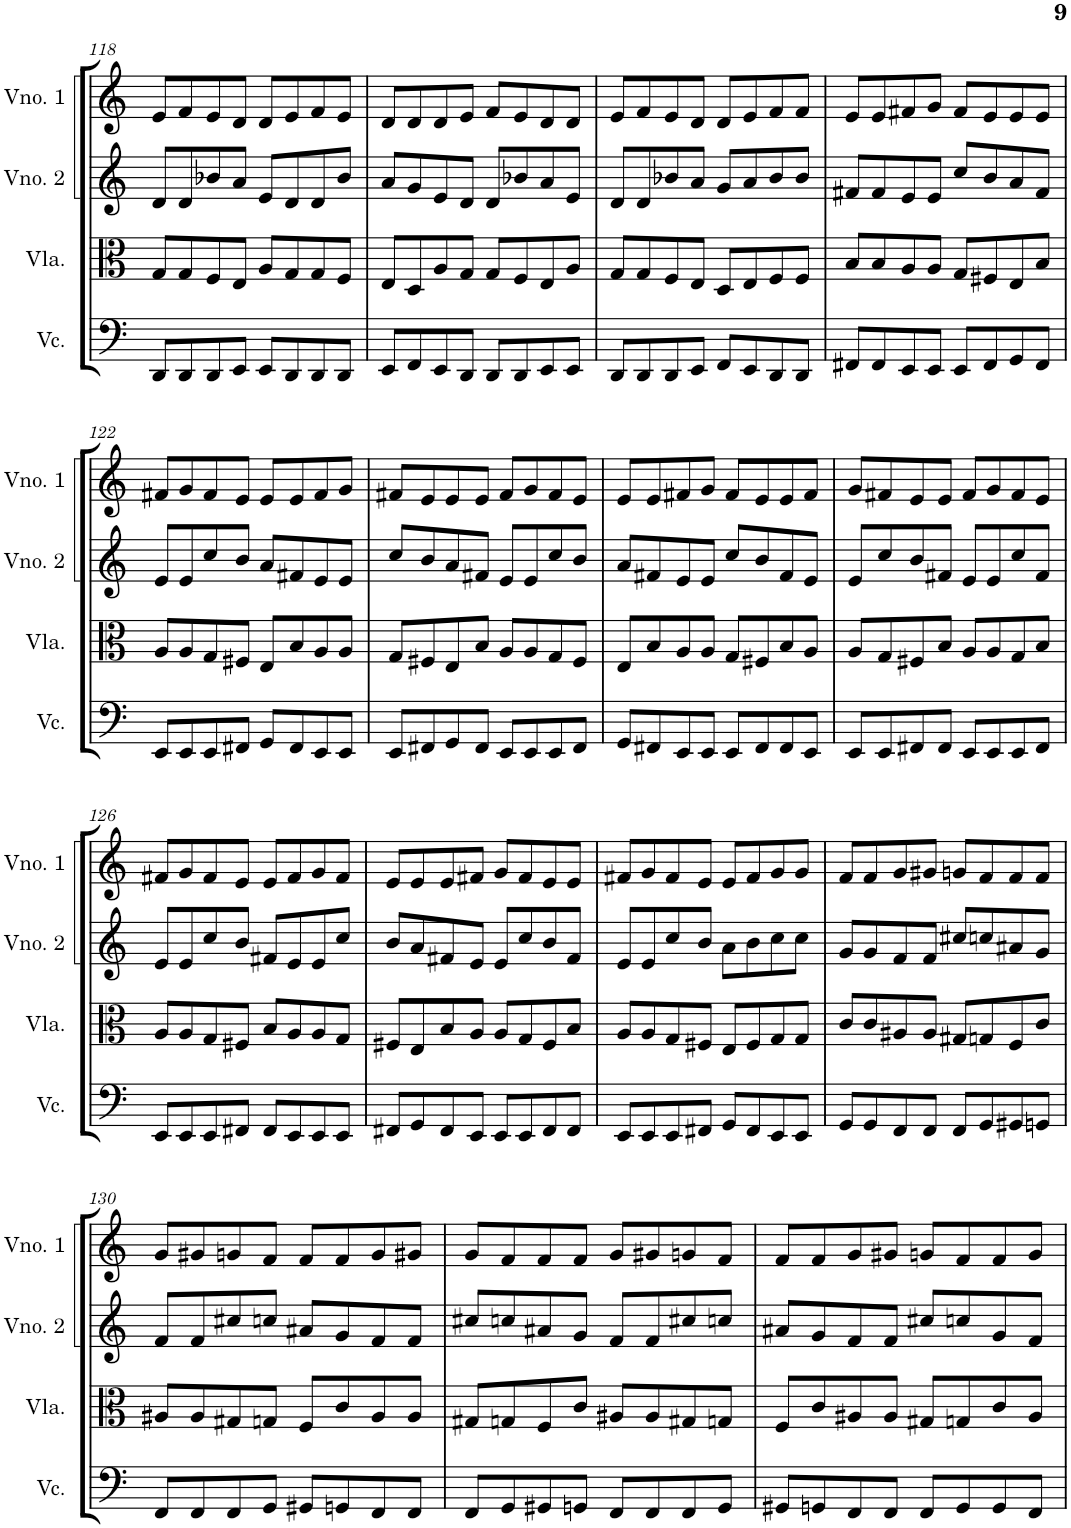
**kern	**kern	**kern	**kern
*part4	*part3	*part2	*part1
*staff4	*staff3	*staff2	*staff1
*I"Violoncelo	*I"Viola	*I"Violino 2	*I"Violino 1
*I'Vc.	*I'Vla.	*I'Vno. 2	*I'Vno. 1
!!LO:PB:g=z
*clefF4	*clefC3	*clefG2	*clefG2
*k[]	*k[]	*k[]	*k[]
*M4/4	*M4/4	*M4/4	*M4/4
=118	=118	=118	=118
8DD/L	8G/L	8d/L	8e/L
8DD/	8G/	8d/	8f/
8DD/	8F/	8b-X/	8e/
8EE/J	8E/J	8a/J	8d/J
8EE/L	8A/L	8e/L	8d/L
8DD/	8G/	8d/	8e/
8DD/	8G/	8d/	8f/
8DD/J	8F/J	8b-/J	8e/J
=119	=119	=119	=119
8EE/L	8E/L	8a/L	8d/L
8FF/	8D/	8g/	8d/
8EE/	8A/	8e/	8d/
8DD/J	8G/J	8d/J	8e/J
8DD/L	8G/L	8d/L	8f/L
8DD/	8F/	8b-X/	8e/
8EE/	8E/	8a/	8d/
8EE/J	8A/J	8e/J	8d/J
=120	=120	=120	=120
8DD/L	8G/L	8d/L	8e/L
8DD/	8G/	8d/	8f/
8DD/	8F/	8b-X/	8e/
8EE/J	8E/J	8a/J	8d/J
8FF/L	8D/L	8g/L	8d/L
8EE/	8E/	8a/	8e/
8DD/	8F/	8b-/	8f/
8DD/J	8F/J	8b-/J	8f/J
=121	=121	=121	=121
8FF#X/L	8B/L	8f#X/L	8e/L
8FF#/	8B/	8f#/	8e/
8EE/	8A/	8e/	8f#X/
8EE/J	8A/J	8e/J	8g/J
8EE/L	8G/L	8cc/L	8f#/L
8FF#/	8F#X/	8b/	8e/
8GG/	8E/	8a/	8e/
8FF#/J	8B/J	8f#/J	8e/J
!!LO:LB:g=z
=122	=122	=122	=122
8EE/L	8A/L	8e/L	8f#X/L
8EE/	8A/	8e/	8g/
8EE/	8G/	8cc/	8f#/
8FF#X/J	8F#X/J	8b/J	8e/J
8GG/L	8E/L	8a/L	8e/L
8FF#/	8B/	8f#X/	8e/
8EE/	8A/	8e/	8f#/
8EE/J	8A/J	8e/J	8g/J
=123	=123	=123	=123
8EE/L	8G/L	8cc/L	8f#X/L
8FF#X/	8F#X/	8b/	8e/
8GG/	8E/	8a/	8e/
8FF#/J	8B/J	8f#X/J	8e/J
8EE/L	8A/L	8e/L	8f#/L
8EE/	8A/	8e/	8g/
8EE/	8G/	8cc/	8f#/
8FF#/J	8F#/J	8b/J	8e/J
=124	=124	=124	=124
8GG/L	8E/L	8a/L	8e/L
8FF#X/	8B/	8f#X/	8e/
8EE/	8A/	8e/	8f#X/
8EE/J	8A/J	8e/J	8g/J
8EE/L	8G/L	8cc/L	8f#/L
8FF#/	8F#X/	8b/	8e/
8FF#/	8B/	8f#/	8e/
8EE/J	8A/J	8e/J	8f#/J
=125	=125	=125	=125
8EE/L	8A/L	8e/L	8g/L
8EE/	8G/	8cc/	8f#X/
8FF#X/	8F#X/	8b/	8e/
8FF#/J	8B/J	8f#X/J	8e/J
8EE/L	8A/L	8e/L	8f#/L
8EE/	8A/	8e/	8g/
8EE/	8G/	8cc/	8f#/
8FF#/J	8B/J	8f#/J	8e/J
!!LO:LB:g=z
=126	=126	=126	=126
8EE/L	8A/L	8e/L	8f#X/L
8EE/	8A/	8e/	8g/
8EE/	8G/	8cc/	8f#/
8FF#X/J	8F#X/J	8b/J	8e/J
8FF#/L	8B/L	8f#X/L	8e/L
8EE/	8A/	8e/	8f#/
8EE/	8A/	8e/	8g/
8EE/J	8G/J	8cc/J	8f#/J
=127	=127	=127	=127
8FF#X/L	8F#X/L	8b/L	8e/L
8GG/	8E/	8a/	8e/
8FF#/	8B/	8f#X/	8e/
8EE/J	8A/J	8e/J	8f#X/J
8EE/L	8A/L	8e/L	8g/L
8EE/	8G/	8cc/	8f#/
8FF#/	8F#/	8b/	8e/
8FF#/J	8B/J	8f#/J	8e/J
=128	=128	=128	=128
8EE/L	8A/L	8e/L	8f#X/L
8EE/	8A/	8e/	8g/
8EE/	8G/	8cc/	8f#/
8FF#X/J	8F#X/J	8b/J	8e/J
8GG/L	8E/L	8a\L	8e/L
8FF#/	8F#/	8b\	8f#/
8EE/	8G/	8cc\	8g/
8EE/J	8G/J	8cc\J	8g/J
=129	=129	=129	=129
8GG/L	8c/L	8g/L	8f/L
8GG/	8c/	8g/	8f/
8FF/	8A#X/	8f/	8g/
8FF/J	8A#/J	8f/J	8g#X/J
8FF/L	8G#X/L	8cc#X/L	8gn/L
8GG/	8Gn/	8ccn/	8f/
8GG#X/	8F/	8a#X/	8f/
8GGn/J	8c/J	8g/J	8f/J
!!LO:LB:g=z
=130	=130	=130	=130
8FF/L	8A#X/L	8f/L	8g/L
8FF/	8A#/	8f/	8g#X/
8FF/	8G#X/	8cc#X/	8gn/
8GG/J	8Gn/J	8ccn/J	8f/J
8GG#X/L	8F/L	8a#X/L	8f/L
8GGn/	8c/	8g/	8f/
8FF/	8A#/	8f/	8g/
8FF/J	8A#/J	8f/J	8g#X/J
=131	=131	=131	=131
8FF/L	8G#X/L	8cc#X/L	8g/L
8GG/	8Gn/	8ccn/	8f/
8GG#X/	8F/	8a#X/	8f/
8GGn/J	8c/J	8g/J	8f/J
8FF/L	8A#X/L	8f/L	8g/L
8FF/	8A#/	8f/	8g#X/
8FF/	8G#X/	8cc#X/	8gn/
8GG/J	8Gn/J	8ccn/J	8f/J
=132	=132	=132	=132
8GG#X/L	8F/L	8a#X/L	8f/L
8GGn/	8c/	8g/	8f/
8FF/	8A#X/	8f/	8g/
8FF/J	8A#/J	8f/J	8g#X/J
8FF/L	8G#X/L	8cc#X/L	8gn/L
8GG/	8Gn/	8ccn/	8f/
8GG/	8c/	8g/	8f/
8FF/J	8A#/J	8f/J	8g/J
=	=	=	=
*-	*-	*-	*-
